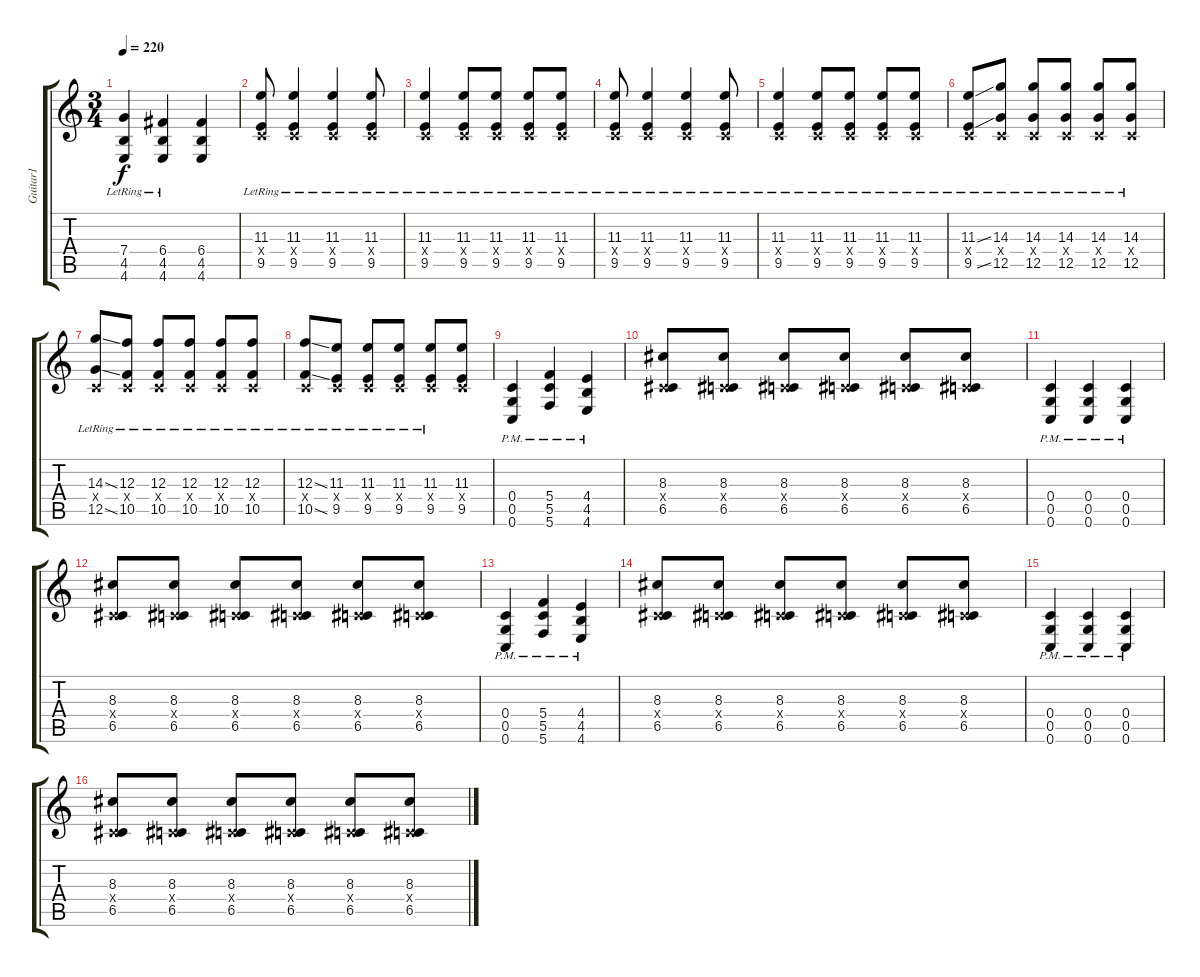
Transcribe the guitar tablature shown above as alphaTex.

\track ("Guitar1" "Guitar1") {instrument distortionguitar}
\staff {score tabs}
\tuning (D4 A3 F3 C3 G2 C2) {hide}
\ts (3 4)
\tempo 220
\clef g2
\ks c
(7.4{lr} 4.5{lr} 4.6{lr}).4{dy f} (6.4{lr} 4.5{lr} 4.6{lr}).4 (6.4 4.5 4.6).4 |
(11.3{lr} 0.4{x} 9.5{lr}).8 (11.3{lr} 0.4{x} 9.5{lr}).4 (11.3{lr} 0.4{x} 9.5{lr}).4 (11.3{lr} 0.4{x} 9.5{lr}).8 |
(11.3{lr} 0.4{x} 9.5{lr}).4 (11.3{lr} 0.4{x} 9.5{lr}).8 (11.3{lr} 0.4{x} 9.5{lr}).8 (11.3{lr} 0.4{x} 9.5{lr}).8 (11.3{lr} 0.4{x} 9.5{lr}).8 |
(11.3{lr} 0.4{x} 9.5{lr}).8 (11.3{lr} 0.4{x} 9.5{lr}).4 (11.3{lr} 0.4{x} 9.5{lr}).4 (11.3{lr} 0.4{x} 9.5{lr}).8 |
(11.3{lr} 0.4{x} 9.5{lr}).4 (11.3{lr} 0.4{x} 9.5{lr}).8 (11.3{lr} 0.4{x} 9.5{lr}).8 (11.3{lr} 0.4{x} 9.5{lr}).8 (11.3{lr} 0.4{x} 9.5{lr}).8 |
(11.3{ss lr} 0.4{x} 9.5{ss lr}).8 (14.3{lr} 0.4{x} 12.5{lr}).8 (14.3{lr} 0.4{x} 12.5{lr}).8 (14.3{lr} 0.4{x} 12.5{lr}).8 (14.3{lr} 0.4{x} 12.5{lr}).8 (14.3{lr} 0.4{x} 12.5{lr}).8 |
(14.3{ss lr} 0.4{x} 12.5{ss lr}).8 (12.3{lr} 0.4{x} 10.5{lr}).8 (12.3{lr} 0.4{x} 10.5{lr}).8 (12.3{lr} 0.4{x} 10.5{lr}).8 (12.3{lr} 0.4{x} 10.5{lr}).8 (12.3{lr} 0.4{x} 10.5{lr}).8 |
(12.3{ss lr} 0.4{x} 10.5{ss lr}).8 (11.3{lr} 0.4{x} 9.5{lr}).8 (11.3{lr} 0.4{x} 9.5{lr}).8 (11.3{lr} 0.4{x} 9.5{lr}).8 (11.3{lr} 0.4{x} 9.5{lr}).8 (11.3 0.4{x} 9.5).8 |
(0.4{pm} 0.5{pm} 0.6{pm}).4 (5.4{pm} 5.5{pm} 5.6{pm}).4 (4.4{pm} 4.5{pm} 4.6{pm}).4 |
(8.3 0.4{x} 6.5).8 (8.3 0.4{x} 6.5).8 (8.3 0.4{x} 6.5).8 (8.3 0.4{x} 6.5).8 (8.3 0.4{x} 6.5).8 (8.3 0.4{x} 6.5).8 |
(0.4{pm} 0.5{pm} 0.6{pm}).4 (0.4{pm} 0.5{pm} 0.6{pm}).4 (0.4{pm} 0.5{pm} 0.6{pm}).4 |
(8.3 0.4{x} 6.5).8 (8.3 0.4{x} 6.5).8 (8.3 0.4{x} 6.5).8 (8.3 0.4{x} 6.5).8 (8.3 0.4{x} 6.5).8 (8.3 0.4{x} 6.5).8 |
(0.4{pm} 0.5{pm} 0.6{pm}).4 (5.4{pm} 5.5{pm} 5.6{pm}).4 (4.4{pm} 4.5{pm} 4.6{pm}).4 |
(8.3 0.4{x} 6.5).8 (8.3 0.4{x} 6.5).8 (8.3 0.4{x} 6.5).8 (8.3 0.4{x} 6.5).8 (8.3 0.4{x} 6.5).8 (8.3 0.4{x} 6.5).8 |
(0.4{pm} 0.5{pm} 0.6{pm}).4 (0.4{pm} 0.5{pm} 0.6{pm}).4 (0.4{pm} 0.5{pm} 0.6{pm}).4 |
(8.3 0.4{x} 6.5).8 (8.3 0.4{x} 6.5).8 (8.3 0.4{x} 6.5).8 (8.3 0.4{x} 6.5).8 (8.3 0.4{x} 6.5).8 (8.3 0.4{x} 6.5).8
